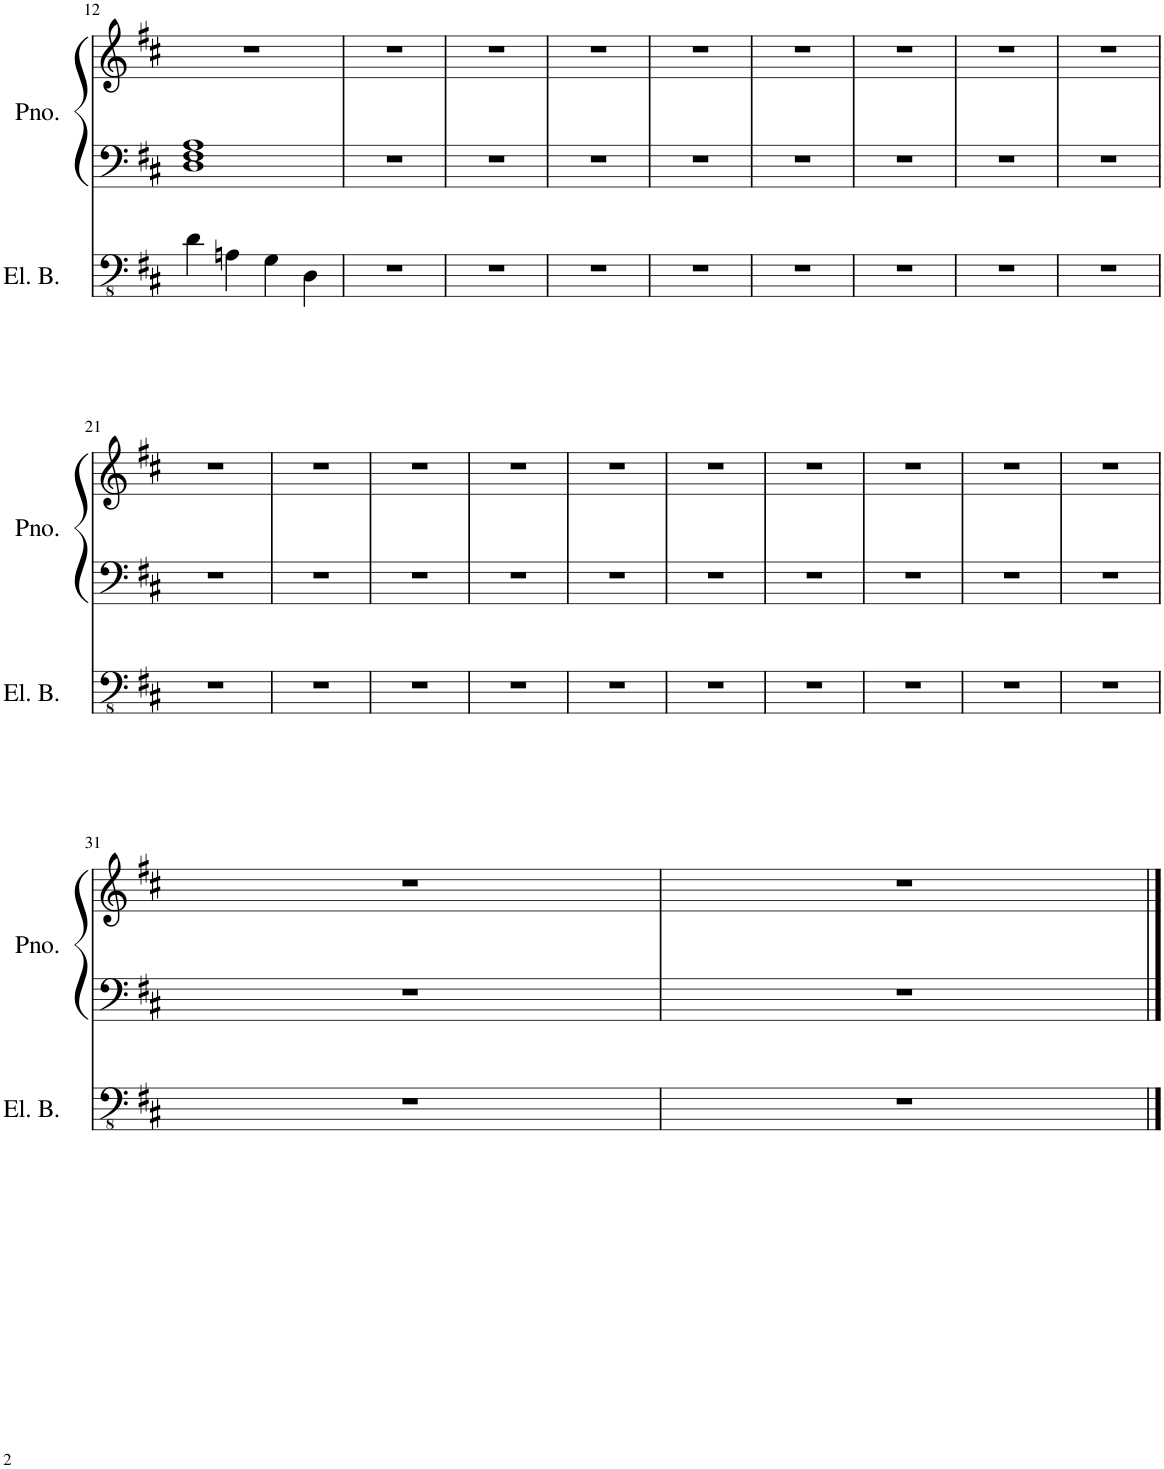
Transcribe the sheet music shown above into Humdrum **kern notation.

**kern	**kern	**kern
*part2	*part1	*part1
*staff3	*staff2	*staff1
*I"Electric Bass	*I"Piano	*
*I'El. B.	*I'Pno.	*
!!LO:PB:g=z
*clefFv4	*clefF4	*clefG2
*k[f#c#]	*k[f#c#]	*k[f#c#]
*M4/4	*M4/4	*M4/4
=12	=12	=12
4D\	1D 1F# 1A	1r
4AAn\	.	.
4GG\	.	.
4DD\	.	.
=13	=13	=13
1r	1r	1r
=14	=14	=14
1r	1r	1r
=15	=15	=15
1r	1r	1r
=16	=16	=16
1r	1r	1r
=17	=17	=17
1r	1r	1r
=18	=18	=18
1r	1r	1r
=19	=19	=19
1r	1r	1r
=20	=20	=20
1r	1r	1r
!!LO:LB:g=z
=21	=21	=21
1r	1r	1r
=22	=22	=22
1r	1r	1r
=23	=23	=23
1r	1r	1r
=24	=24	=24
1r	1r	1r
=25	=25	=25
1r	1r	1r
=26	=26	=26
1r	1r	1r
=27	=27	=27
1r	1r	1r
=28	=28	=28
1r	1r	1r
=29	=29	=29
1r	1r	1r
=30	=30	=30
1r	1r	1r
!!LO:LB:g=z
=31	=31	=31
1r	1r	1r
=32	=32	=32
1r	1r	1r
==	==	==
*-	*-	*-
